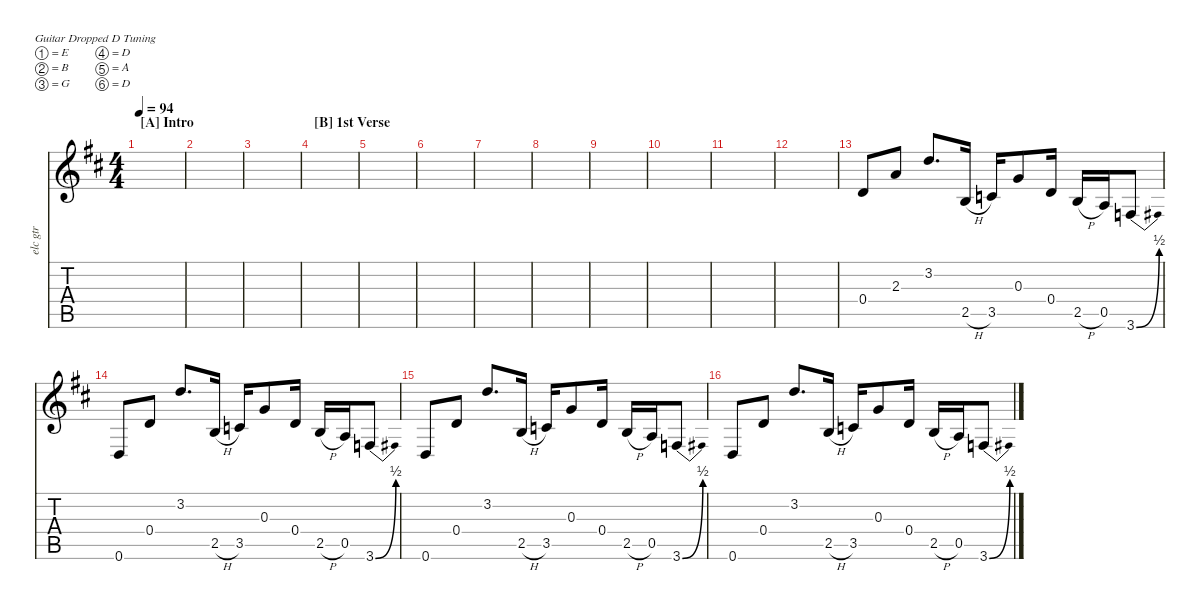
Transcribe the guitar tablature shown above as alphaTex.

\defaultSystemsLayout 4
\hideDynamics
\bracketExtendMode nobrackets
\otherSystemsTrackNameOrientation horizontal
\track ("elc gtr" "elc gtr") {instrument electricguitarclean}
\staff {score tabs}
\tuning (E4 B3 G3 D3 A2 D2)
\ts (4 4)
\section ("A" "Intro")
\tempo 94
\clef g2
\ks d
|
|
|
\section ("B" "1st Verse")
|
|
|
|
|
|
|
|
|
0.4{acc forcenatural}.8 2.3{acc forcenatural}.8 3.2{acc forcenatural}.8{d} 2.5{h acc forcenatural}.16 3.5{acc forcenatural}.16 0.3{acc forcenatural}.8 0.4{acc forcenatural}.16 2.5{h acc forcenatural}.16 0.5{acc forcenatural}.16 3.6{be (bend 0 0 60 2) acc forcenatural}.8 |
0.6{acc forcenatural}.8 0.4{acc forcenatural}.8 3.2{acc forcenatural}.8{d} 2.5{h acc forcenatural}.16 3.5{acc forcenatural}.16 0.3{acc forcenatural}.8 0.4{acc forcenatural}.16 2.5{h acc forcenatural}.16 0.5{acc forcenatural}.16 3.6{be (bend 0 0 60 2) acc forcenatural}.8 |
0.6{acc forcenatural}.8 0.4{acc forcenatural}.8 3.2{acc forcenatural}.8{d} 2.5{h acc forcenatural}.16 3.5{acc forcenatural}.16 0.3{acc forcenatural}.8 0.4{acc forcenatural}.16 2.5{h acc forcenatural}.16 0.5{acc forcenatural}.16 3.6{be (bend 0 0 60 2) acc forcenatural}.8 |
0.6{acc forcenatural}.8 0.4{acc forcenatural}.8 3.2{acc forcenatural}.8{d} 2.5{h acc forcenatural}.16 3.5{acc forcenatural}.16 0.3{acc forcenatural}.8 0.4{acc forcenatural}.16 2.5{h acc forcenatural}.16 0.5{acc forcenatural}.16 3.6{be (bend 0 0 60 2) acc forcenatural}.8
